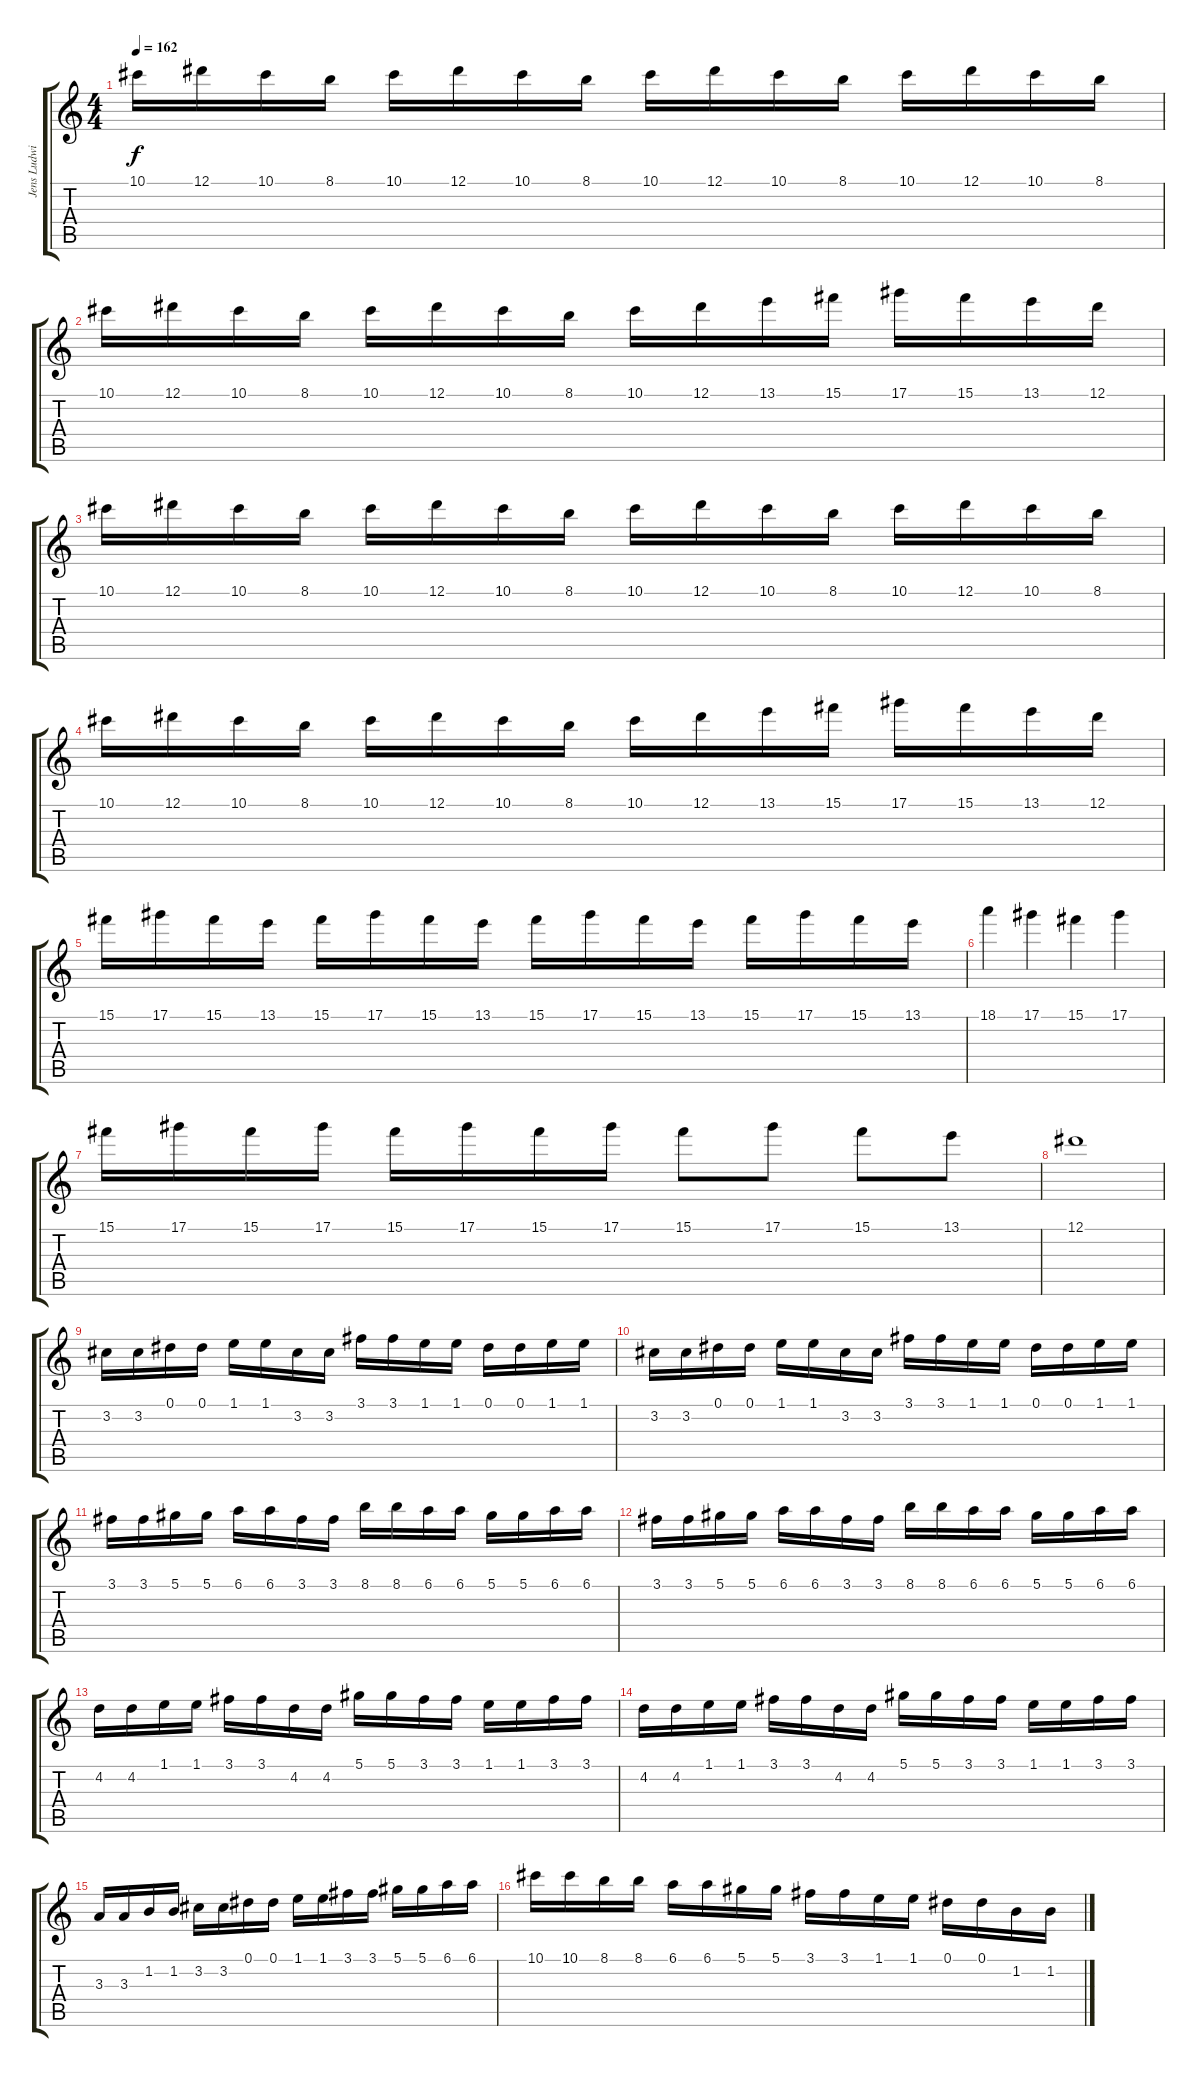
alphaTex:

\track ("Jens Ludwig" "Jens Ludwi") {instrument distortionguitar}
\staff {score tabs}
\tuning (Eb4 Bb3 Gb3 Db3 Ab2 Eb2) {hide}
\ts (4 4)
\tempo 162
\clef g2
\ks c
10.1.16{dy f} 12.1.16 10.1.16 8.1.16 10.1.16 12.1.16 10.1.16 8.1.16 10.1.16 12.1.16 10.1.16 8.1.16 10.1.16 12.1.16 10.1.16 8.1.16 |
10.1.16 12.1.16 10.1.16 8.1.16 10.1.16 12.1.16 10.1.16 8.1.16 10.1.16 12.1.16 13.1.16 15.1.16 17.1.16 15.1.16 13.1.16 12.1.16 |
10.1.16 12.1.16 10.1.16 8.1.16 10.1.16 12.1.16 10.1.16 8.1.16 10.1.16 12.1.16 10.1.16 8.1.16 10.1.16 12.1.16 10.1.16 8.1.16 |
10.1.16 12.1.16 10.1.16 8.1.16 10.1.16 12.1.16 10.1.16 8.1.16 10.1.16 12.1.16 13.1.16 15.1.16 17.1.16 15.1.16 13.1.16 12.1.16 |
15.1.16 17.1.16 15.1.16 13.1.16 15.1.16 17.1.16 15.1.16 13.1.16 15.1.16 17.1.16 15.1.16 13.1.16 15.1.16 17.1.16 15.1.16 13.1.16 |
18.1.4 17.1.4 15.1.4 17.1.4 |
15.1.16 17.1.16 15.1.16 17.1.16 15.1.16 17.1.16 15.1.16 17.1.16 15.1.8 17.1.8 15.1.8 13.1.8 |
12.1.1 |
3.2.16 3.2.16 0.1.16 0.1.16 1.1.16 1.1.16 3.2.16 3.2.16 3.1.16 3.1.16 1.1.16 1.1.16 0.1.16 0.1.16 1.1.16 1.1.16 |
3.2.16 3.2.16 0.1.16 0.1.16 1.1.16 1.1.16 3.2.16 3.2.16 3.1.16 3.1.16 1.1.16 1.1.16 0.1.16 0.1.16 1.1.16 1.1.16 |
3.1.16 3.1.16 5.1.16 5.1.16 6.1.16 6.1.16 3.1.16 3.1.16 8.1.16 8.1.16 6.1.16 6.1.16 5.1.16 5.1.16 6.1.16 6.1.16 |
3.1.16 3.1.16 5.1.16 5.1.16 6.1.16 6.1.16 3.1.16 3.1.16 8.1.16 8.1.16 6.1.16 6.1.16 5.1.16 5.1.16 6.1.16 6.1.16 |
4.2.16 4.2.16 1.1.16 1.1.16 3.1.16 3.1.16 4.2.16 4.2.16 5.1.16 5.1.16 3.1.16 3.1.16 1.1.16 1.1.16 3.1.16 3.1.16 |
4.2.16 4.2.16 1.1.16 1.1.16 3.1.16 3.1.16 4.2.16 4.2.16 5.1.16 5.1.16 3.1.16 3.1.16 1.1.16 1.1.16 3.1.16 3.1.16 |
3.3.16 3.3.16 1.2.16 1.2.16 3.2.16 3.2.16 0.1.16 0.1.16 1.1.16 1.1.16 3.1.16 3.1.16 5.1.16 5.1.16 6.1.16 6.1.16 |
10.1.16 10.1.16 8.1.16 8.1.16 6.1.16 6.1.16 5.1.16 5.1.16 3.1.16 3.1.16 1.1.16 1.1.16 0.1.16 0.1.16 1.2.16 1.2.16
